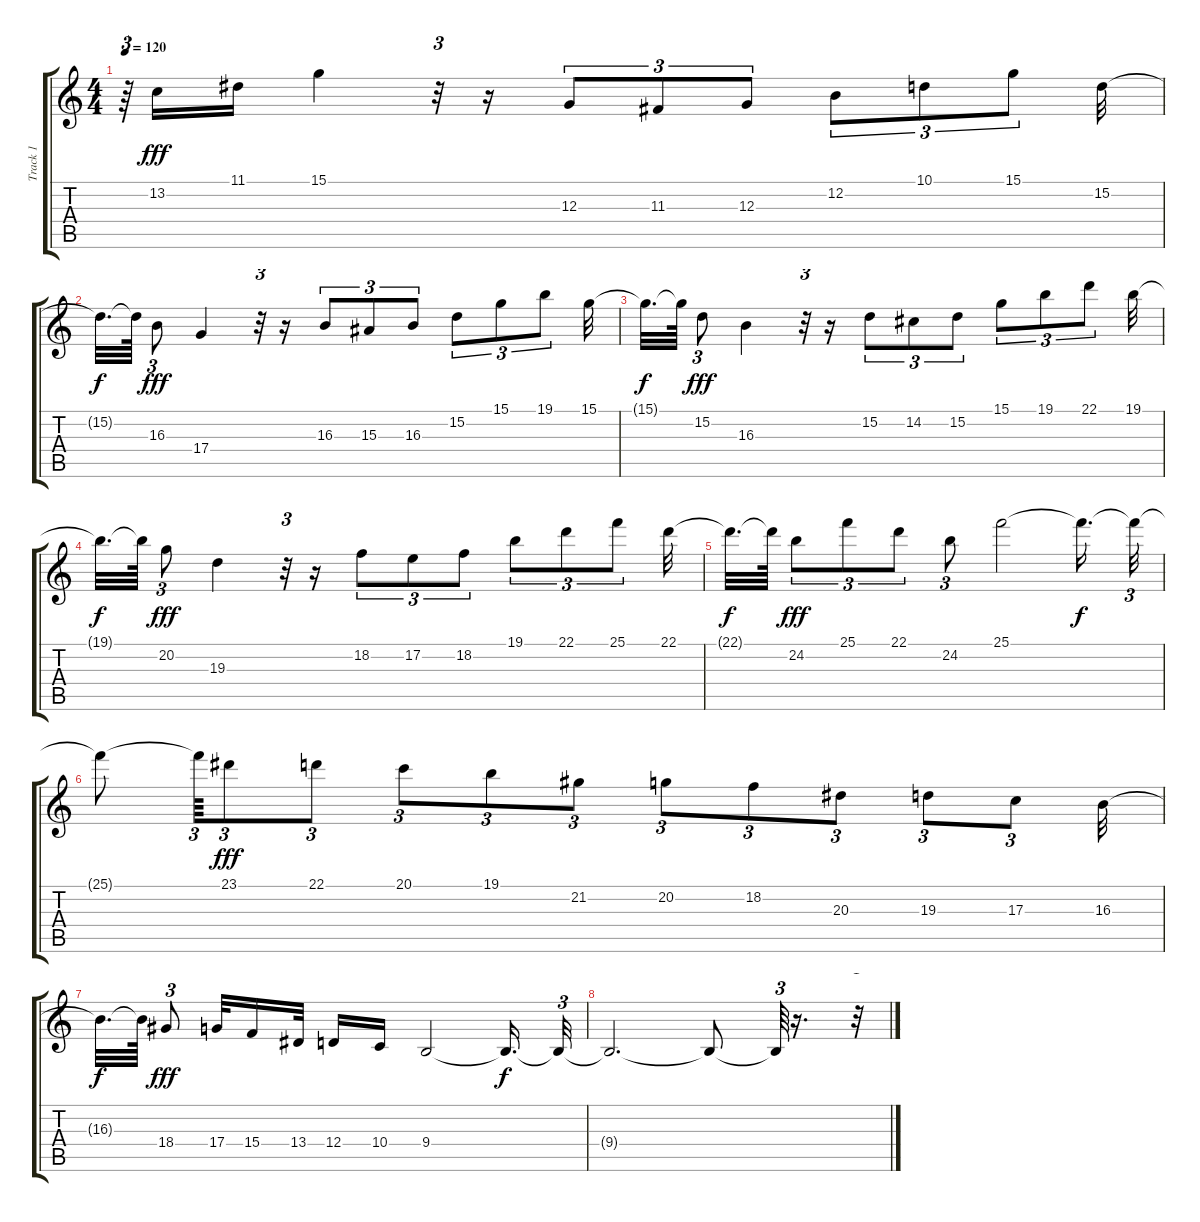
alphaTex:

\track ("Track 1" "Track 1") {instrument acousticgrandpiano}
\staff {score tabs}
\tuning (E4 B3 G3 D3 A2 E2) {hide}
\ts (4 4)
\tempo 120
\clef g2
\ks c
r.64{tu (3 2) dy f} 13.2.16{dy fff} 11.1.16 15.1.4 r.32{tu (3 2)} r.16 12.3.8{tu (3 2)} 11.3.8{tu (3 2)} 12.3.8{tu (3 2)} 12.2.8{tu (3 2)} 10.1.8{tu (3 2)} 15.1.8{tu (3 2)} 15.2.32 |
15.2{t}.32{d dy f} 15.2{t}.64 16.3.8{tu (3 2) dy fff} 17.4.4 r.32{tu (3 2)} r.16 16.3.8{tu (3 2)} 15.3.8{tu (3 2)} 16.3.8{tu (3 2)} 15.2.8{tu (3 2)} 15.1.8{tu (3 2)} 19.1.8{tu (3 2)} 15.1.32 |
15.1{t}.32{d dy f} 15.1{t}.64 15.2.8{tu (3 2) dy fff} 16.3.4 r.32{tu (3 2)} r.16 15.2.8{tu (3 2)} 14.2.8{tu (3 2)} 15.2.8{tu (3 2)} 15.1.8{tu (3 2)} 19.1.8{tu (3 2)} 22.1.8{tu (3 2)} 19.1.32 |
19.1{t}.32{d dy f} 19.1{t}.64 20.2.8{tu (3 2) dy fff} 19.3.4 r.32{tu (3 2)} r.16 18.2.8{tu (3 2)} 17.2.8{tu (3 2)} 18.2.8{tu (3 2)} 19.1.8{tu (3 2)} 22.1.8{tu (3 2)} 25.1.8{tu (3 2)} 22.1.32 |
22.1{t}.32{d dy f} 22.1{t}.64 24.2.8{tu (3 2) dy fff} 25.1.8{tu (3 2)} 22.1.8{tu (3 2)} 24.2.8{tu (3 2)} 25.1.2 25.1{t}.16{d dy f} 25.1{t}.32{tu (3 2)} |
25.1{t}.8 25.1{t}.64{tu (3 2)} 23.1.8{tu (3 2) dy fff} 22.1.8{tu (3 2)} 20.1.8{tu (3 2)} 19.1.8{tu (3 2)} 21.2.8{tu (3 2)} 20.2.8{tu (3 2)} 18.2.8{tu (3 2)} 20.3.8{tu (3 2)} 19.3.8{tu (3 2)} 17.3.8{tu (3 2)} 16.3.32 |
16.3{t}.32{d dy f} 16.3{t}.64 18.4.8{tu (3 2) dy fff} 17.4.32 15.4.16 13.4.32 12.4.16 10.4.16 9.4.2 9.4{t}.16{d dy f} 9.4{t}.32{tu (3 2)} |
9.4{t}.2{d} 9.4{t}.8 9.4{t}.64{tu (3 2)} r.16{d} r.32{tu (3 2)}
